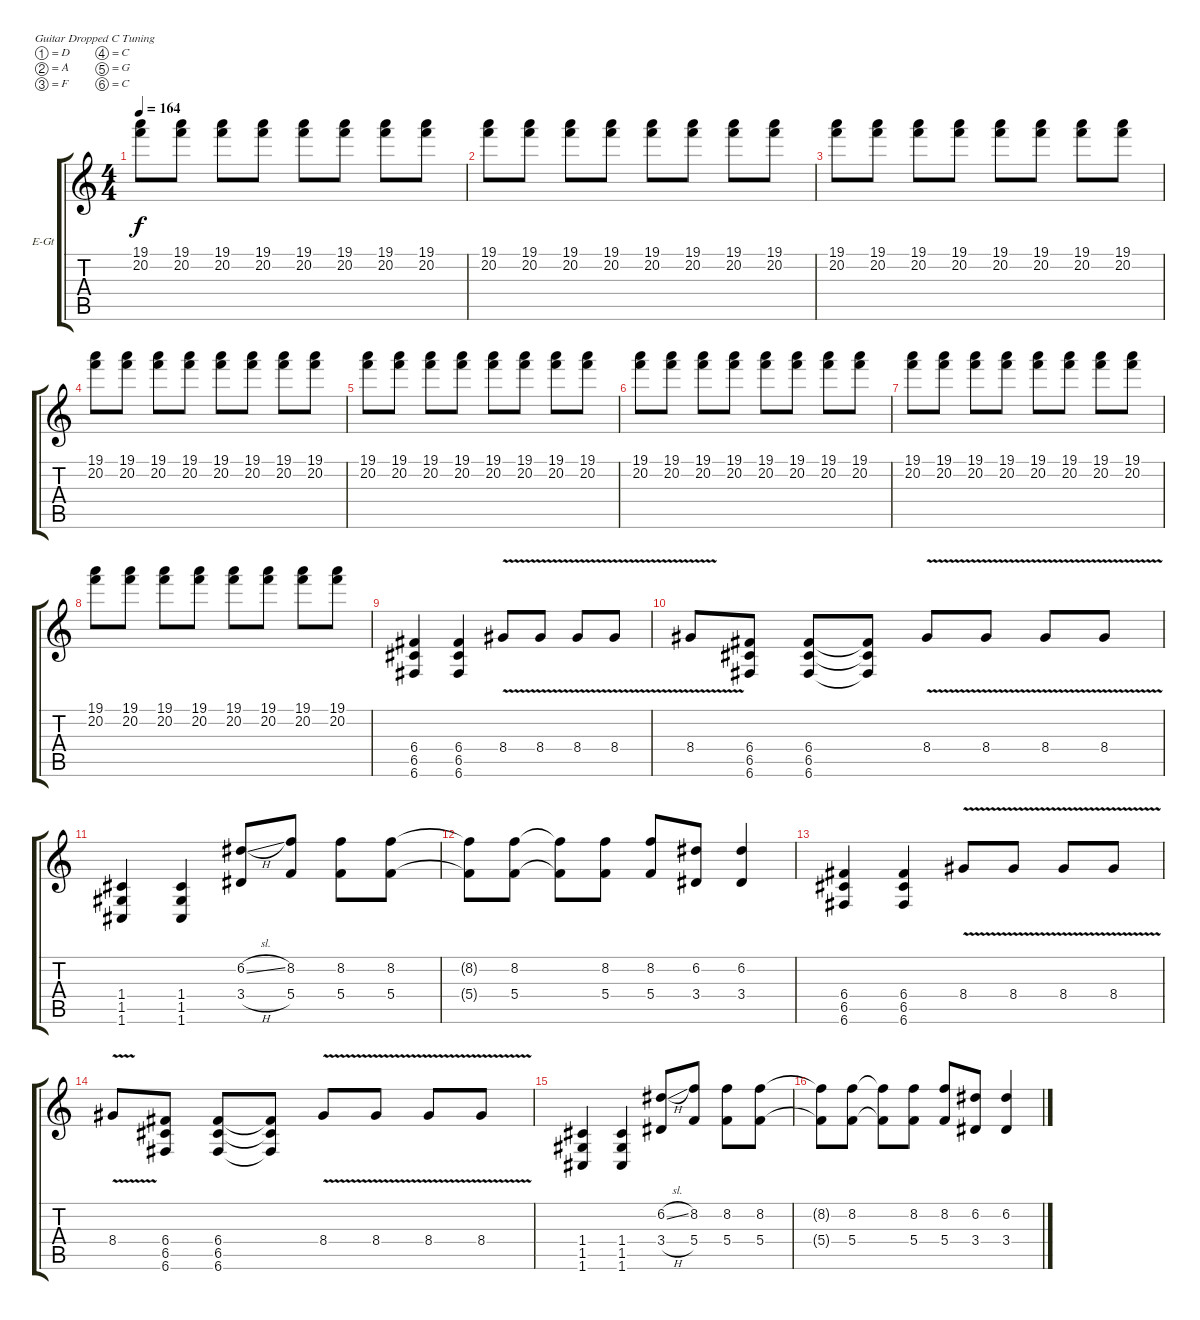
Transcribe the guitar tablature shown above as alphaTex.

\defaultSystemsLayout 4
\bracketExtendMode groupsimilarinstruments
\firstSystemTrackNameOrientation horizontal
\otherSystemsTrackNameOrientation horizontal
\track ("Guitar 2" "E-Gt") {instrument overdrivenguitar}
\staff {score tabs}
\tuning (D4 A3 F3 C3 G2 C2)
\ts (4 4)
\tempo 164
\clef g2
\ks c
(20.2 19.1).8{dy f} (20.2 19.1).8 (20.2 19.1).8 (20.2 19.1).8 (20.2 19.1).8 (20.2 19.1).8 (20.2 19.1).8 (20.2 19.1).8 |
(20.2 19.1).8 (20.2 19.1).8 (20.2 19.1).8 (20.2 19.1).8 (20.2 19.1).8 (20.2 19.1).8 (20.2 19.1).8 (20.2 19.1).8 |
(20.2 19.1).8 (20.2 19.1).8 (20.2 19.1).8 (20.2 19.1).8 (20.2 19.1).8 (20.2 19.1).8 (20.2 19.1).8 (20.2 19.1).8 |
(20.2 19.1).8 (20.2 19.1).8 (20.2 19.1).8 (20.2 19.1).8 (20.2 19.1).8 (20.2 19.1).8 (20.2 19.1).8 (20.2 19.1).8 |
(20.2 19.1).8 (20.2 19.1).8 (20.2 19.1).8 (20.2 19.1).8 (20.2 19.1).8 (20.2 19.1).8 (20.2 19.1).8 (20.2 19.1).8 |
(20.2 19.1).8 (20.2 19.1).8 (20.2 19.1).8 (20.2 19.1).8 (20.2 19.1).8 (20.2 19.1).8 (20.2 19.1).8 (20.2 19.1).8 |
(20.2 19.1).8 (20.2 19.1).8 (20.2 19.1).8 (20.2 19.1).8 (20.2 19.1).8 (20.2 19.1).8 (20.2 19.1).8 (20.2 19.1).8 |
(20.2 19.1).8 (20.2 19.1).8 (20.2 19.1).8 (20.2 19.1).8 (20.2 19.1).8 (20.2 19.1).8 (20.2 19.1).8 (20.2 19.1).8 |
(6.6 6.5 6.4).4 (6.4 6.5 6.6).4 8.4{v}.8 8.4{v}.8 8.4{v}.8 8.4{v}.8 |
8.4{v}.8 (6.4 6.5 6.6).8 (6.6 6.5 6.4).8 (6.4{t} 6.5{t} 6.6{t}).8 8.4{v}.8 8.4{v}.8 8.4{v}.8 8.4{v}.8 |
(1.4 1.5 1.6).4 (1.4 1.5 1.6).4 (3.4{h} 6.2{sl}).8 (8.2 5.4).8 (5.4 8.2).8 (5.4 8.2).8 |
(5.4{t} 8.2{t}).8 (8.2 5.4).8 (5.4{t} 8.2{t}).8 (5.4 8.2).8 (5.4 8.2).8 (3.4 6.2).8 (3.4 6.2).4 |
(6.6 6.5 6.4).4 (6.4 6.5 6.6).4 8.4{v}.8 8.4{v}.8 8.4{v}.8 8.4{v}.8 |
8.4{v}.8 (6.4 6.5 6.6).8 (6.6 6.5 6.4).8 (6.4{t} 6.5{t} 6.6{t}).8 8.4{v}.8 8.4{v}.8 8.4{v}.8 8.4{v}.8 |
(1.4 1.5 1.6).4 (1.4 1.5 1.6).4 (3.4{h} 6.2{sl}).8 (8.2 5.4).8 (5.4 8.2).8 (5.4 8.2).8 |
(8.2{t} 5.4{t}).8 (8.2 5.4).8 (5.4{t} 8.2{t}).8 (5.4 8.2).8 (5.4 8.2).8 (3.4 6.2).8 (3.4 6.2).4
